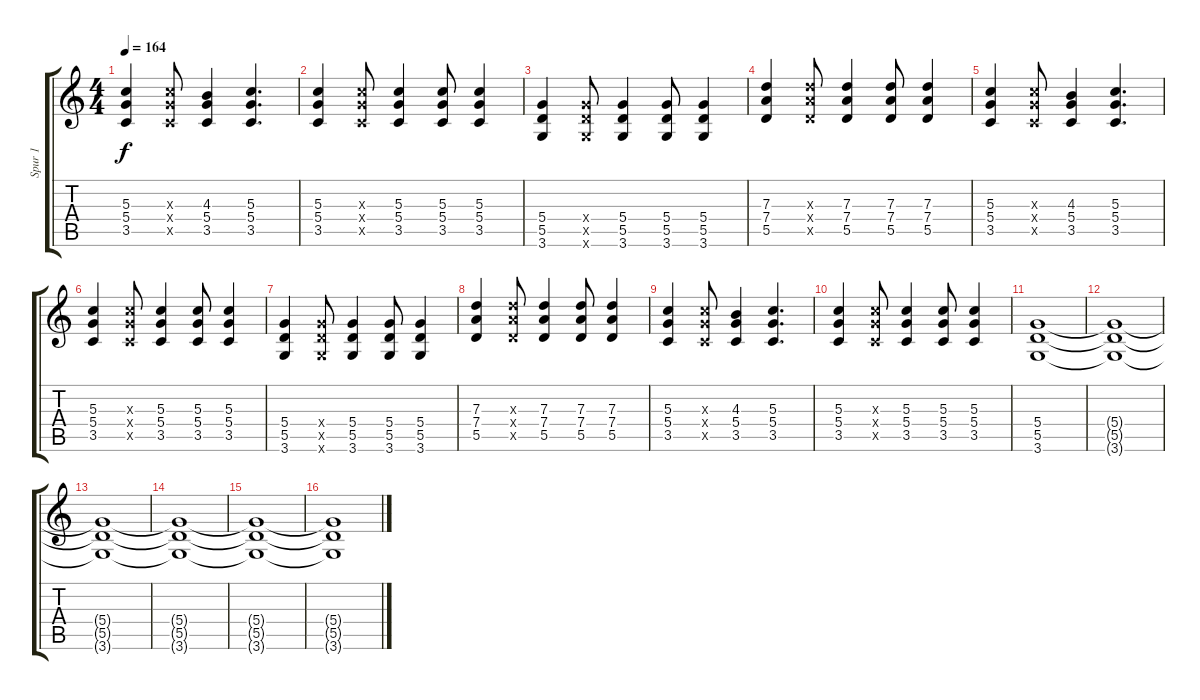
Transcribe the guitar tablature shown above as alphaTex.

\track ("Spur 1" "Spur 1") {instrument overdrivenguitar}
\staff {score tabs}
\tuning (E4 B3 G3 D3 A2 E2) {hide}
\ts (4 4)
\tempo 164
\clef g2
\ks c
(5.3 5.4 3.5).4{dy f} (5.3{x} 5.4{x} 3.5{x}).8 (4.3 5.4 3.5).4 (5.3 5.4 3.5).4{d} |
(5.3 5.4 3.5).4 (5.3{x} 5.4{x} 3.5{x}).8 (5.3 5.4 3.5).4 (5.3 5.4 3.5).8 (5.3 5.4 3.5).4 |
(5.4 5.5 3.6).4 (5.4{x} 5.5{x} 3.6{x}).8 (5.4 5.5 3.6).4 (5.4 5.5 3.6).8 (5.4 5.5 3.6).4 |
(7.3 7.4 5.5).4 (7.3{x} 7.4{x} 5.5{x}).8 (7.3 7.4 5.5).4 (7.3 7.4 5.5).8 (7.3 7.4 5.5).4 |
(5.3 5.4 3.5).4 (5.3{x} 5.4{x} 3.5{x}).8 (4.3 5.4 3.5).4 (5.3 5.4 3.5).4{d} |
(5.3 5.4 3.5).4 (5.3{x} 5.4{x} 3.5{x}).8 (5.3 5.4 3.5).4 (5.3 5.4 3.5).8 (5.3 5.4 3.5).4 |
(5.4 5.5 3.6).4 (5.4{x} 5.5{x} 3.6{x}).8 (5.4 5.5 3.6).4 (5.4 5.5 3.6).8 (5.4 5.5 3.6).4 |
(7.3 7.4 5.5).4 (7.3{x} 7.4{x} 5.5{x}).8 (7.3 7.4 5.5).4 (7.3 7.4 5.5).8 (7.3 7.4 5.5).4 |
(5.3 5.4 3.5).4 (5.3{x} 5.4{x} 3.5{x}).8 (4.3 5.4 3.5).4 (5.3 5.4 3.5).4{d} |
(5.3 5.4 3.5).4 (5.3{x} 5.4{x} 3.5{x}).8 (5.3 5.4 3.5).4 (5.3 5.4 3.5).8 (5.3 5.4 3.5).4 |
(5.4 5.5 3.6).1 |
(5.4{t} 5.5{t} 3.6{t}).1 |
(5.4{t} 5.5{t} 3.6{t}).1 |
(5.4{t} 5.5{t} 3.6{t}).1 |
(5.4{t} 5.5{t} 3.6{t}).1 |
(5.4{t} 5.5{t} 3.6{t}).1
